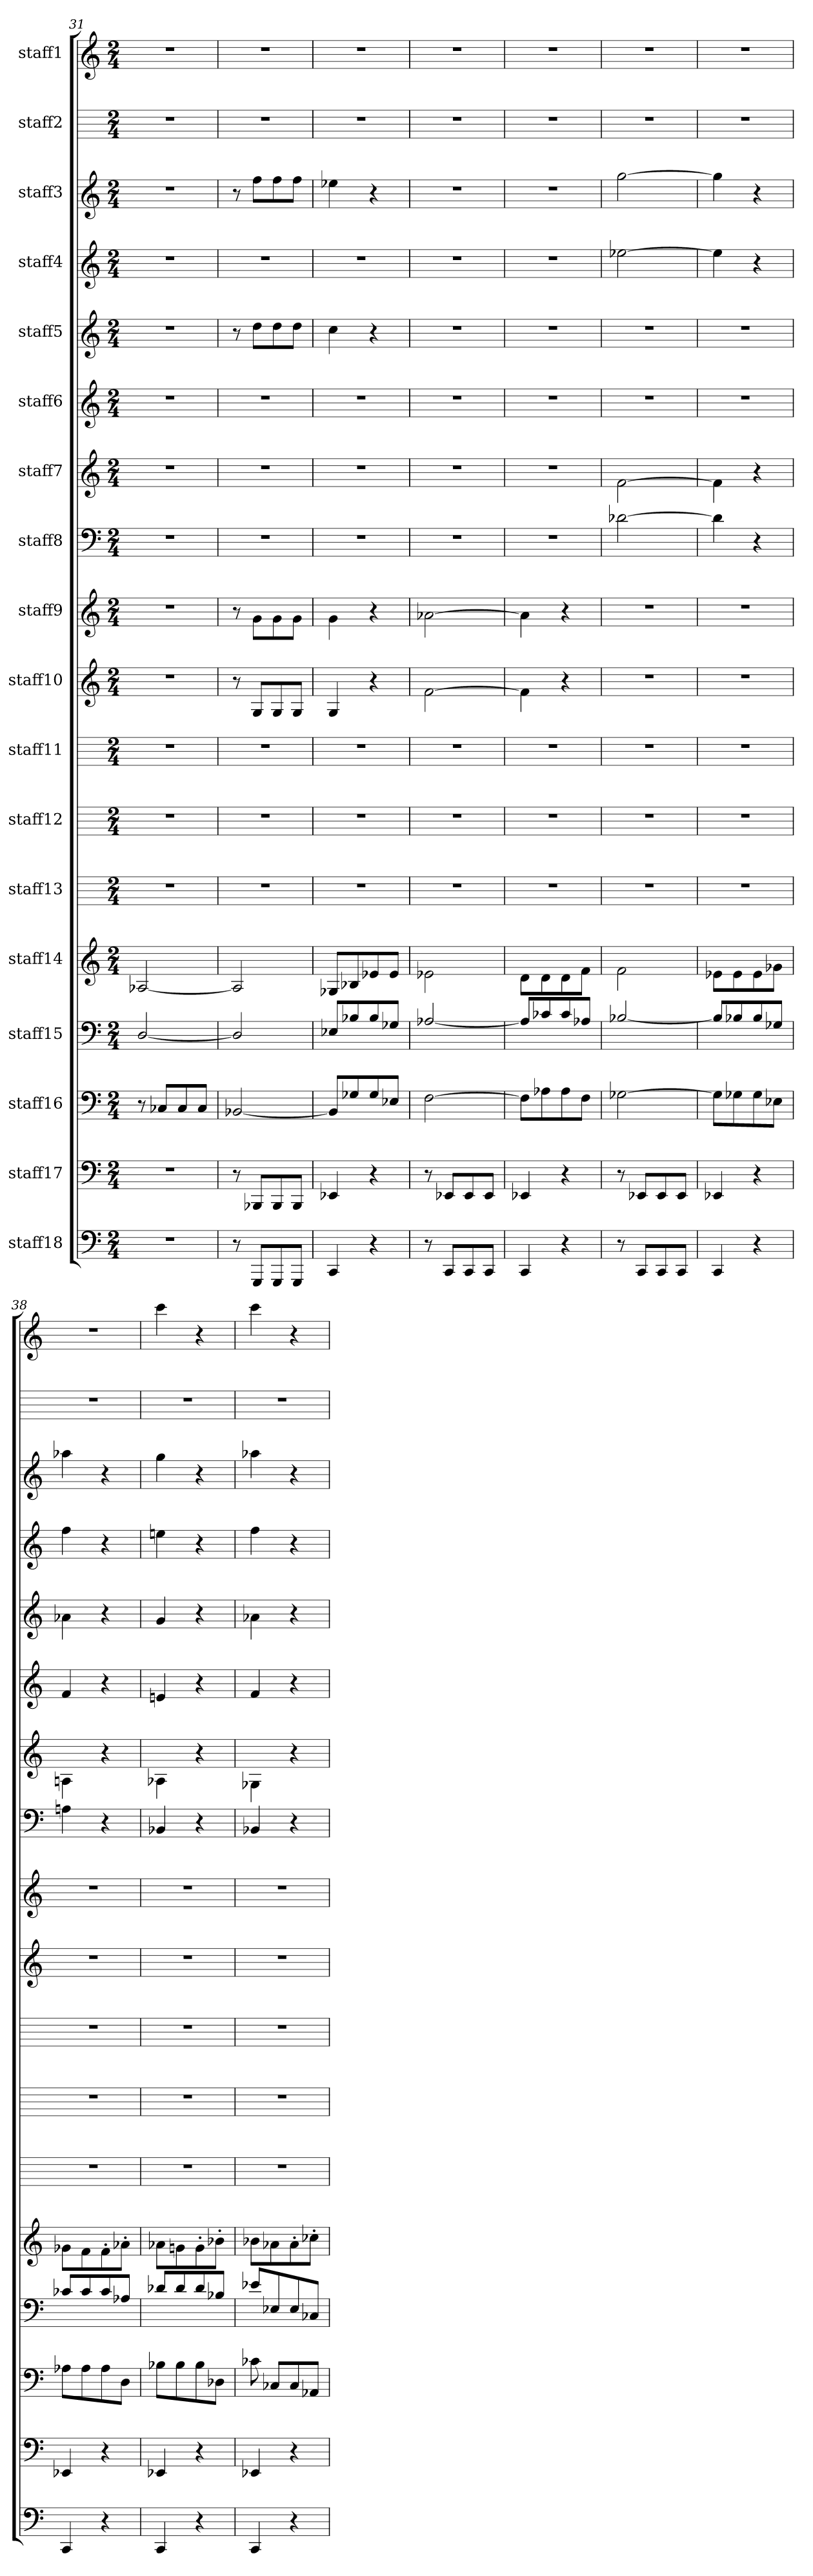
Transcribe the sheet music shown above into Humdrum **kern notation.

**kern	**kern	**kern	**kern	**kern	**kern	**kern	**kern	**kern	**kern	**kern	**kern	**kern	**kern	**kern	**kern	**kern	**kern
*part18	*part17	*part16	*part15	*part14	*part13	*part12	*part11	*part10	*part9	*part8	*part7	*part6	*part5	*part4	*part3	*part2	*part1
*staff18	*staff17	*staff16	*staff15	*staff14	*staff13	*staff12	*staff11	*staff10	*staff9	*staff8	*staff7	*staff6	*staff5	*staff4	*staff3	*staff2	*staff1
*I"staff18	*I"staff17	*I"staff16	*I"staff15	*I"staff14	*I"staff13	*I"staff12	*I"staff11	*I"staff10	*I"staff9	*I"staff8	*I"staff7	*I"staff6	*I"staff5	*I"staff4	*I"staff3	*I"staff2	*I"staff1
*M2/4	*M2/4	*M2/4	*M2/4	*M2/4	*M2/4	*M2/4	*M2/4	*M2/4	*M2/4	*M2/4	*M2/4	*M2/4	*M2/4	*M2/4	*M2/4	*M2/4	*M2/4
=31	=31	=31	=31	=31	=31	=31	=31	=31	=31	=31	=31	=31	=31	=31	=31	=31	=31
2r	2r	8r	[2D/	[2A-/	2r	2r	2r	2r	2r	2r	2r	2r	2r	2r	2r	2r	2r
.	.	8C-/L	.	.	.	.	.	.	.	.	.	.	.	.	.	.	.
.	.	8C-/	.	.	.	.	.	.	.	.	.	.	.	.	.	.	.
.	.	8C-/J	.	.	.	.	.	.	.	.	.	.	.	.	.	.	.
=32	=32	=32	=32	=32	=32	=32	=32	=32	=32	=32	=32	=32	=32	=32	=32	=32	=32
8r	8r	[2BB-/	2D/]	2A-/]	2r	2r	2r	8r	8r	2r	2r	2r	8r	2r	8r	2r	2r
8GGG/L	8BBB-/L	.	.	.	.	.	.	8G/L	8g\L	.	.	.	8dd\L	.	8ff\L	.	.
8GGG/	8BBB-/	.	.	.	.	.	.	8G/	8g\	.	.	.	8dd\	.	8ff\	.	.
8GGG/J	8BBB-/J	.	.	.	.	.	.	8G/J	8g\J	.	.	.	8dd\J	.	8ff\J	.	.
=33	=33	=33	=33	=33	=33	=33	=33	=33	=33	=33	=33	=33	=33	=33	=33	=33	=33
4CC/	4EE-/	8BB-/L]	8E-/L	8G-/L	2r	2r	2r	4G/	4g\	2r	2r	2r	4cc\	2r	4ee-\	2r	2r
.	.	8G-/	8B-/	8B-/	.	.	.	.	.	.	.	.	.	.	.	.	.
4r	4r	8G-/	8B-/	8e-/	.	.	.	4r	4r	.	.	.	4r	.	4r	.	.
.	.	8E-/J	8G-/J	8e-/J	.	.	.	.	.	.	.	.	.	.	.	.	.
=34	=34	=34	=34	=34	=34	=34	=34	=34	=34	=34	=34	=34	=34	=34	=34	=34	=34
8r	8r	[2F\	[2A-/	2e-\	2r	2r	2r	[2f\	[2a-\	2r	2r	2r	2r	2r	2r	2r	2r
8CC/L	8EE-/L	.	.	.	.	.	.	.	.	.	.	.	.	.	.	.	.
8CC/	8EE-/	.	.	.	.	.	.	.	.	.	.	.	.	.	.	.	.
8CC/J	8EE-/J	.	.	.	.	.	.	.	.	.	.	.	.	.	.	.	.
=35	=35	=35	=35	=35	=35	=35	=35	=35	=35	=35	=35	=35	=35	=35	=35	=35	=35
4CC/	4EE-/	8F\L]	8A-/L]	8d\L	2r	2r	2r	4f\]	4a-\]	2r	2r	2r	2r	2r	2r	2r	2r
.	.	8A-\	8c-/	8d\	.	.	.	.	.	.	.	.	.	.	.	.	.
4r	4r	8A-\	8c-/	8d\	.	.	.	4r	4r	.	.	.	.	.	.	.	.
.	.	8F\J	8A-/J	8f\J	.	.	.	.	.	.	.	.	.	.	.	.	.
=36	=36	=36	=36	=36	=36	=36	=36	=36	=36	=36	=36	=36	=36	=36	=36	=36	=36
8r	8r	[2G-\	[2B-/	2f\	2r	2r	2r	2r	2r	[2d-\	[2f\	2r	2r	[2ee-\	[2gg\	2r	2r
8CC/L	8EE-/L	.	.	.	.	.	.	.	.	.	.	.	.	.	.	.	.
8CC/	8EE-/	.	.	.	.	.	.	.	.	.	.	.	.	.	.	.	.
8CC/J	8EE-/J	.	.	.	.	.	.	.	.	.	.	.	.	.	.	.	.
=37	=37	=37	=37	=37	=37	=37	=37	=37	=37	=37	=37	=37	=37	=37	=37	=37	=37
4CC/	4EE-/	8G-\L]	8B-/L]	8e-\L	2r	2r	2r	2r	2r	4d-\]	4f\]	2r	2r	4ee-\]	4gg\]	2r	2r
.	.	8G-\	8B-/	8e-\	.	.	.	.	.	.	.	.	.	.	.	.	.
4r	4r	8G-\	8B-/	8e-\	.	.	.	.	.	4r	4r	.	.	4r	4r	.	.
.	.	8E-\J	8G-/J	8g-\J	.	.	.	.	.	.	.	.	.	.	.	.	.
=38	=38	=38	=38	=38	=38	=38	=38	=38	=38	=38	=38	=38	=38	=38	=38	=38	=38
4CC/	4EE-/	8A-\L	8c-/L	8g-\L	2r	2r	2r	2r	2r	4An\	4An\	4f/	4a-\	4ff\	4aa-\	2r	2r
.	.	8A-\	8c-/	8f\	.	.	.	.	.	.	.	.	.	.	.	.	.
4r	4r	8A-\	8c-/	8f'>\	.	.	.	.	.	4r	4r	4r	4r	4r	4r	.	.
.	.	8D\J	8A-/J	8a-'>\J	.	.	.	.	.	.	.	.	.	.	.	.	.
=39	=39	=39	=39	=39	=39	=39	=39	=39	=39	=39	=39	=39	=39	=39	=39	=39	=39
4CC/	4EE-/	8B-\L	8d-/L	8a-\L	2r	2r	2r	2r	2r	4BB-/	4A-\	4en/	4g/	4een\	4gg\	2r	4ccc\
.	.	8B-\	8d-/	8gn\	.	.	.	.	.	.	.	.	.	.	.	.	.
4r	4r	8B-\	8d-/	8g'>\	.	.	.	.	.	4r	4r	4r	4r	4r	4r	.	4r
.	.	8D-\J	8B-/J	8b-'>\J	.	.	.	.	.	.	.	.	.	.	.	.	.
=40	=40	=40	=40	=40	=40	=40	=40	=40	=40	=40	=40	=40	=40	=40	=40	=40	=40
4CC/	4EE-/	8c-\	8e-/L	8b-\L	2r	2r	2r	2r	2r	4BB-/	4G-\	4f/	4a-\	4ff\	4aa-\	2r	4ccc\
.	.	8C-/L	8E-/	8a-\	.	.	.	.	.	.	.	.	.	.	.	.	.
4r	4r	8C-/	8E-/	8a-'>\	.	.	.	.	.	4r	4r	4r	4r	4r	4r	.	4r
.	.	8AA-/J	8C-/J	8cc-'>\J	.	.	.	.	.	.	.	.	.	.	.	.	.
=	=	=	=	=	=	=	=	=	=	=	=	=	=	=	=	=	=
*-	*-	*-	*-	*-	*-	*-	*-	*-	*-	*-	*-	*-	*-	*-	*-	*-	*-
